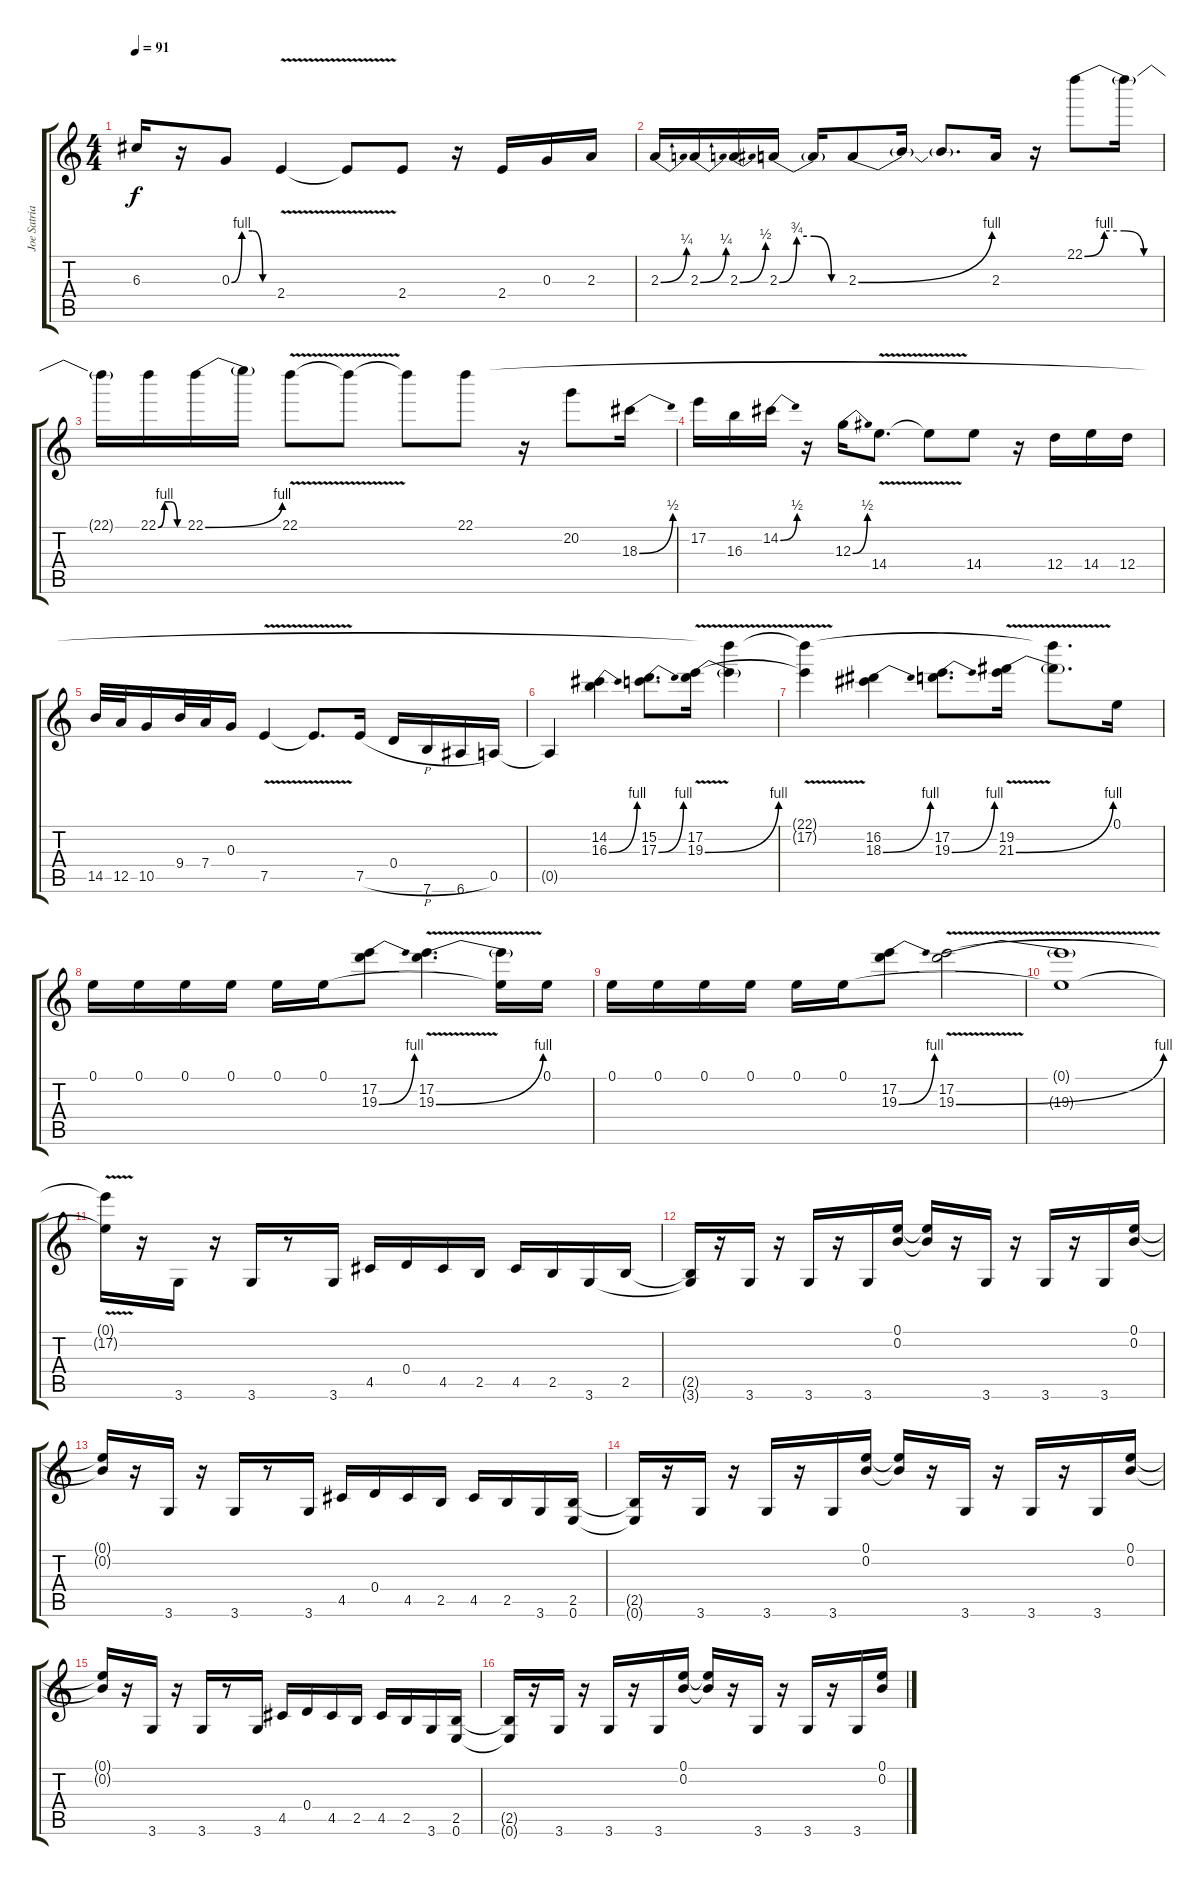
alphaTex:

\track ("Joe Satriani" "Joe Satria") {instrument overdrivenguitar}
\staff {score tabs}
\tuning (E4 B3 G3 D3 A2 E2) {hide}
\ts (4 4)
\tempo 91
\clef g2
\ks c
6.3.16{dy f} r.16 0.3{be (custom 0 0 15 4 30 4 45 0 60 0)}.8 2.4{v}.4 2.4{t}.8 2.4.8 r.16 2.4.16 0.3.16 2.3.16 |
2.3{be (bend 0 0 60 1)}.16 2.3{be (bend 0 0 60 1)}.16 2.3{be (bend 0 0 60 2)}.16 2.3{be (custom 0 0 15 3 30 3 45 0 60 0)}.16 2.3{t}.16 2.3{be (bend 0 0 60 4)}.8 2.3{t}.16 2.3{t}.8{d} 2.3.16 r.16 22.1{be (custom 0 0 15 4 30 4 45 0 60 0)}.8 22.1{t}.16 |
22.1{t}.16 22.1{be (custom 0 0 15 4 30 4 45 0 60 0)}.16 22.1{be (bend 0 0 60 4)}.16 22.1{t}.16 22.1{v}.8 22.1{t}.8 22.1{t}.8 22.1.8 r.16 20.2.8 18.3{be (bend 0 0 60 2)}.16 |
17.2.16 16.3.16 14.2{be (bend 0 0 60 2)}.16 r.16 12.3{be (bend 0 0 60 2)}.16 14.4{v}.8{d} 14.4{t}.8 14.4.8 r.16 12.4.16 14.4.16 12.4.16 |
14.5.32 12.5.32 10.5.16 9.4.32 7.4.32 0.3.16 7.5{v}.4 7.5{t}.8{d} 7.5{h}.16 0.4.16 7.6.16 6.6.16 0.5.16 |
0.5{t}.4 (14.2 16.3{be (bend 0 0 60 4)}).4 (15.2 17.3{be (bend 0 0 60 4)}).8{d} (17.2{v} 19.3{be (bend 0 0 60 4) v}).16 (22.1{t} 19.3{t}).4 |
(22.1{t} 17.2{t}).4 (16.2 18.3{be (bend 0 0 60 4)}).4 (17.2 19.3{be (bend 0 0 60 4)}).8{d} (19.2{v} 21.3{be (bend 0 0 60 4) v}).16 (22.1{t} 21.3{t}).8{d} 0.1.16 |
0.1.16 0.1.16 0.1.16 0.1.16 0.1.16 0.1.16 (17.2 19.3{be (bend 0 0 60 4)}).8 (17.2{v} 19.3{be (bend 0 0 60 4) v}).4{d} (0.1{t} 19.3{t}).16 0.1.16 |
0.1.16 0.1.16 0.1.16 0.1.16 0.1.16 0.1.16 (17.2 19.3{be (bend 0 0 60 4)}).8 (17.2{v} 19.3{be (bend 0 0 60 4) v}).2 |
(0.1{t} 19.3{t}).1 |
(0.1{t} 17.2{t}).16 r.16 3.6.16 r.16 3.6.16 r.8 3.6.16 4.5.16 0.4.16 4.5.16 2.5.16 4.5.16 2.5.16 3.6.16 2.5.16 |
(2.5{t} 3.6{t}).16 r.16 3.6.16 r.16 3.6.16 r.16 3.6.16 (0.1 0.2).16 (0.1{t} 0.2{t}).16 r.16 3.6.16 r.16 3.6.16 r.16 3.6.16 (0.1 0.2).16 |
(0.1{t} 0.2{t}).16 r.16 3.6.16 r.16 3.6.16 r.8 3.6.16 4.5.16 0.4.16 4.5.16 2.5.16 4.5.16 2.5.16 3.6.16 (2.5 0.6).16 |
(2.5{t} 0.6{t}).16 r.16 3.6.16 r.16 3.6.16 r.16 3.6.16 (0.1 0.2).16 (0.1{t} 0.2{t}).16 r.16 3.6.16 r.16 3.6.16 r.16 3.6.16 (0.1 0.2).16 |
(0.1{t} 0.2{t}).16 r.16 3.6.16 r.16 3.6.16 r.8 3.6.16 4.5.16 0.4.16 4.5.16 2.5.16 4.5.16 2.5.16 3.6.16 (2.5 0.6).16 |
(2.5{t} 0.6{t}).16 r.16 3.6.16 r.16 3.6.16 r.16 3.6.16 (0.1 0.2).16 (0.1{t} 0.2{t}).16 r.16 3.6.16 r.16 3.6.16 r.16 3.6.16 (0.1 0.2).16
